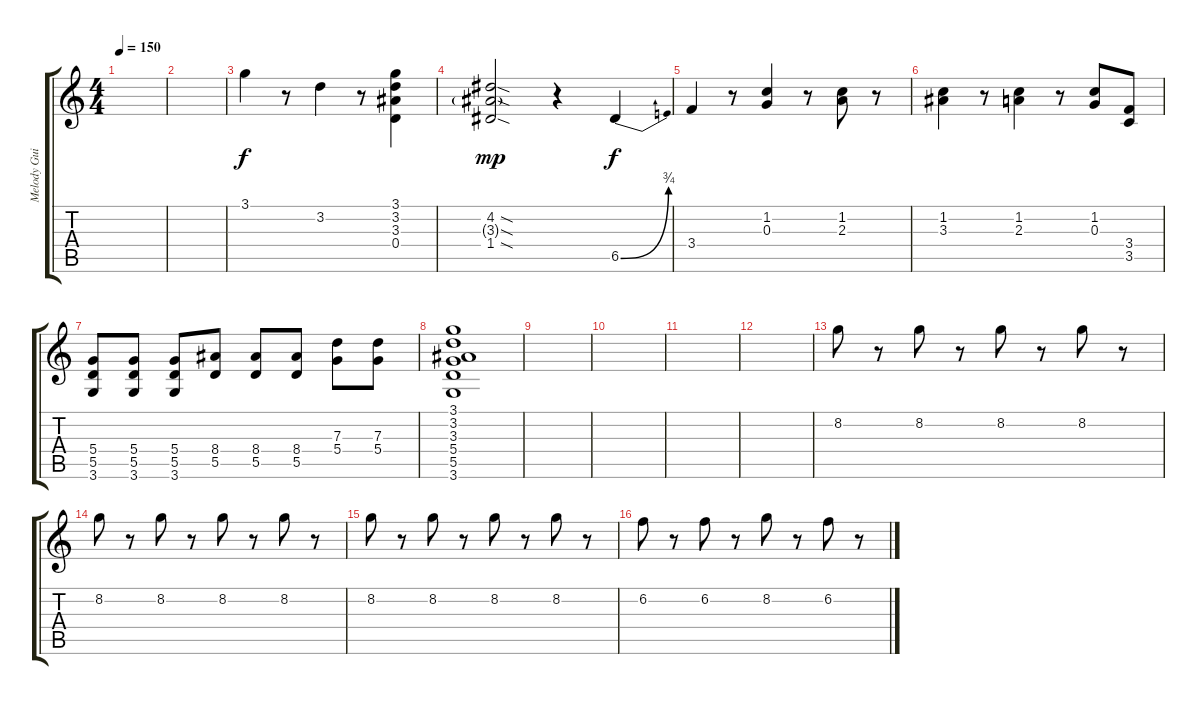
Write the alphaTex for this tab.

\track ("Melody Guitar" "Melody Gui") {instrument distortionguitar}
\staff {score tabs}
\tuning (E4 B3 G3 D3 A2 E2) {hide}
\ts (4 4)
\tempo 150
\clef g2
\ks c
|
|
3.1.4 r.8 3.2.4 r.8 (3.1 3.2 3.3 0.4).4 |
(4.2{sod} 3.3{sod g} 1.4{sod}).2{dy mp} r.4 6.5{be (bend 0 0 60 3)}.4{dy f} |
3.4.4 r.8 (1.2 0.3).4 r.8 (1.2 2.3).8 r.8 |
(1.2 3.3).4 r.8 (1.2 2.3).4 r.8 (1.2 0.3).8 (3.4 3.5).8 |
(5.4 5.5 3.6).8 (5.4 5.5 3.6).8 (5.4 5.5 3.6).8 (8.4 5.5).8 (8.4 5.5).8 (8.4 5.5).8 (7.3 5.4).8 (7.3 5.4).8 |
(3.1 3.2 3.3 5.4 5.5 3.6).1 |
|
|
|
|
8.2.8 r.8 8.2.8 r.8 8.2.8 r.8 8.2.8 r.8 |
8.2.8 r.8 8.2.8 r.8 8.2.8 r.8 8.2.8 r.8 |
8.2.8 r.8 8.2.8 r.8 8.2.8 r.8 8.2.8 r.8 |
6.2.8 r.8 6.2.8 r.8 8.2.8 r.8 6.2.8 r.8
